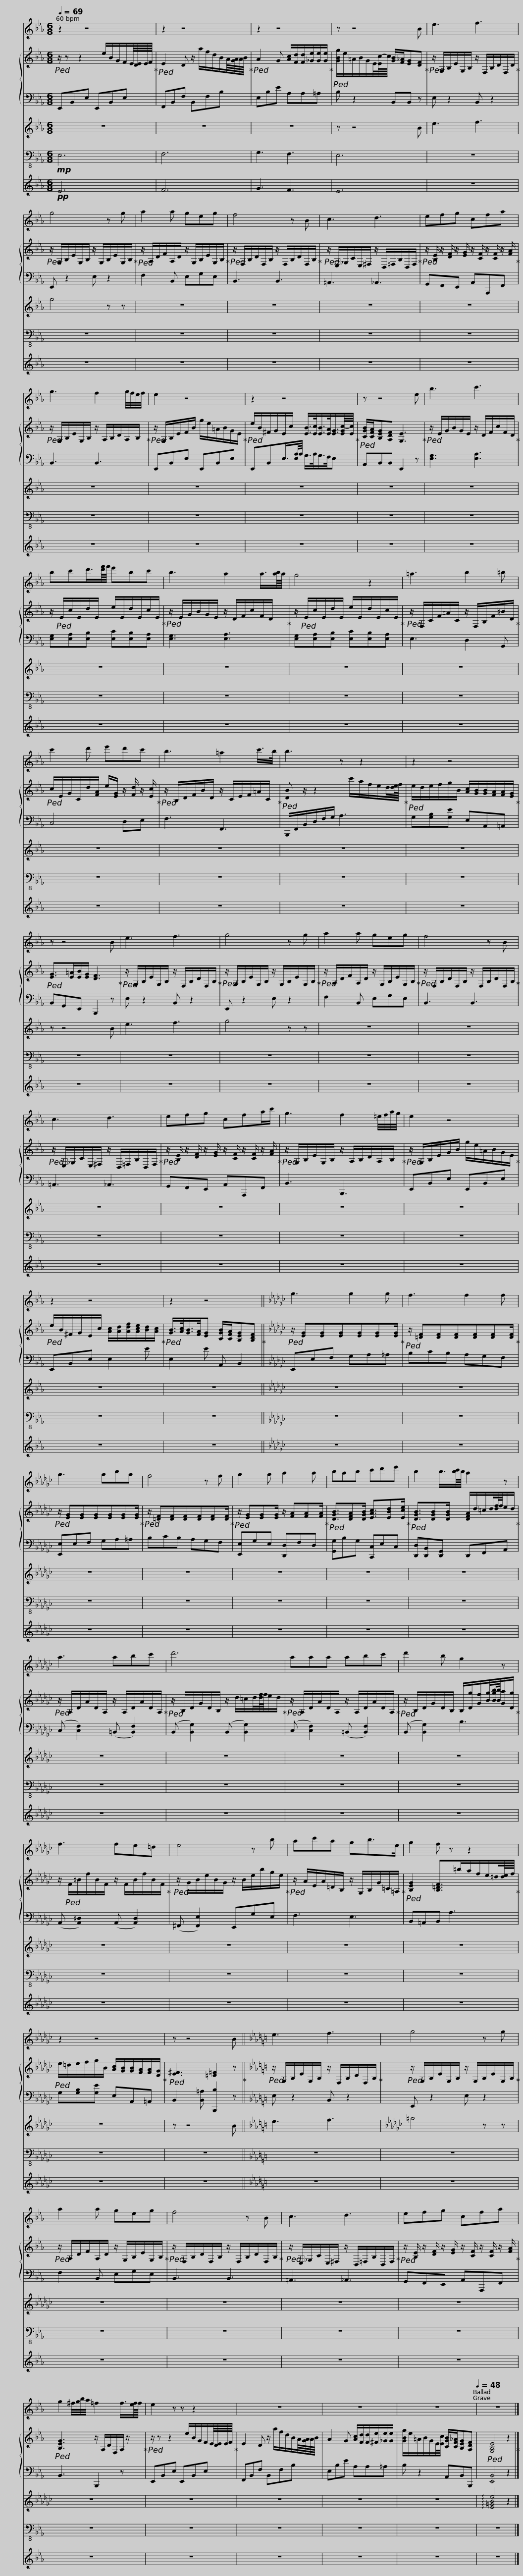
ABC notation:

X:1
%%score 1 { 2 | 3 } 4 5 6
L:1/8
Q:1/4=69
M:6/8
I:linebreak $
K:Eb
V:1 treble
V:2 treble
V:3 bass
V:4 treble+15
V:5 bass-8
V:6 treble
V:1
 z2 z4 | z2 z4 | z2 z4 |$ z z4 B | e3 f3 | %5
 g4 z g |$ a2 a geg | f4 z B |$ c3 d3 | efg cfa |$ %10
 g3 f2 g/4f/4e/4f/4 | e2 z4 |$ z2 z4 | z z4 e | b3 c'3 |$ %15
 bc'd'3/4[d'f']/8f'/8 e'bc' | b3 a2 a3/4[ab]/8a/8 | g4 z2 |$ =a3 b2 =b | c'2 d' e'd'c' | %20
 b3 =a2 c'/>b/ |$ b3 z z2 | z2 z4 | z z4 B |$ e3 f3 | %25
 g4 z g | a2 a geg |$ f4 z B | c3 d3 |$ efg cfa/c'/ | %30
 g3 f2 =e/4f/4a/4g/4 |$ e2 z4 | z2 z4 | z2 z4 ||$[K:Gb] g3 g2 g | %35
 f3 f2 f | g3 gbg |$ f4 z f | g2 g a2 a | bab c'd'e' |$ %40
 b2 b3/4[bc']/8b/8 a2 z | a3 abc' |$ d'6 | aaa abc' |$ d'2 b g2 z | %45
 f3 fe=d | e4 z b |$ ac'a gb>e | g2 f z z2 |$ z2 z4 | %50
 z z4 B ||$[K:Eb] e3 f3 | g4 z g |$ a2 a geg | f4 z B |$ %55
 c3 d3 | efg cfa |$ g2 ^f/4g/4b/4a/4 =f2 f3/4[ef]/8f/8 | e2 z z z2 |$ z6 | %60
 z6 | z6[Q:1/4=60][Q:1/4=48] |$ z6 |] %63
V:2
!ped! z/ z z2 e/B/G/F/E/8[DE]/8E/8F/8!ped-up! |!ped! E2 D z/ a/f/d/B/A/8[GA]/8A/8B/8!ped-up! |!ped! A2 G [Ac]/[Fd]/[Fd]/[_Ge]/[Ge]/[Ge]/!ped-up! |$!ped! [GBg]/e/=A/B/G/E/4[Ec-]/8c/8 [GB]/[F_A]/[EG][DF]!ped-up! |!ped! z/ G,/B,/E/G,/B,/ z/ F,/B,/D/F,/D/!ped-up! | %5
!ped! z/ G,/B,/E/G,/B,/ z/ G,/B,/E/G,/B,/!ped-up! |$!ped! z/ A,/D/F/A,/D/ z/ G,/B,/E/G,/B,/!ped-up! |!ped! z/ F,/B,/D/F,/B,/ z/ F,/B,/D/F,/B,/!ped-up! |$!ped! z/ E,/_G,/C/E,/^F,/ z/ D,/=F,/B,/D,/F,/!ped-up! |!ped! z/ [B,E]/ z/ [DF]/ z/ [EG]/ z/ [CF]/ z/ [CF]/ z/ [FA]/!ped-up! |$ %10
!ped! z/ G,/B,/E/G,/B,/ z/ A,/B,/D/A,/B,/!ped-up! |!ped! z/ G,/B,/E/F/B/ g/e/=A/B/G/E/!ped-up! |$!ped! e/B/^F/G/E/c/ [EB]/>[Ec]/[EB]/>[EA]/[EG]3/4[EGc-]/8[Ec]/8!ped-up! |!ped! [CGB]/[CFA]/[B,EG][A,DF] [G,E]3!ped-up! |!ped! z/ E/G/B/G/E/ z/ D/F/c/F/D/!ped-up! |$ %15
 z/!ped! E/c/E/d/E/ e/E/d/E/c/E/!ped-up! |!ped! z/ E/G/B/G/E/ z/ D/F/c/F/D/!ped-up! | z/!ped! E/c/E/d/E/ e/E/d/E/c/E/!ped-up! |$!ped! z/ F,/C/F/=A/C/ z/ F,/B,/F/=B/D/!ped-up! |!ped! c/E/G/C/d/[FA]/ e/[EG]/ z/ [Fd]/ z/ [Ec]/!ped-up! | %20
!ped! z/ B,/D/F/B/D/ z/ C/E/F/=A/C/!ped-up! |$!ped! [DB] z/ z2 c'/a/f/e/d/4[de]/8f/8!ped-up! |!ped! e/d/e/f/g/B/ [Ac]/[GB]/[GB]/[FA]/[FA]/[EG]/!ped-up! |!ped! [EG]>[E=A][EB]/[EG]/ [DF]3!ped-up! |$!ped! z/ G,/B,/E/G,/B,/ z/ F,/B,/D/F,/B,/!ped-up! | %25
!ped! z/ G,/B,/E/G,/B,/ z/ G,/B,/E/G,/B,/!ped-up! |!ped! z/ A,/D/F/A,/D/ z/ G,/B,/E/G,/B,/!ped-up! |$!ped! z/ F,/B,/D/F,/B,/ z/ F,/B,/D/F,/B,/!ped-up! |!ped! z/ E,/_G,/C/E,/^F,/ z/ D,/=F,/B,/D,/F,/!ped-up! |$!ped! z/ [B,E]/ z/ [DF]/ z/ [EG]/ z/ [CF]/ z/ [CF]/ z/ [FA]/!ped-up! | %30
!ped! z/ G,/B,/E/G,/B,/ z/ A,/B,/D/A,/B,/!ped-up! |$!ped! z/ G,/B,/E/G/B/ g/e/=A/B/G/E/!ped-up! |!ped! e/B/^F/G/E/c/ [Ac]/[Ad]/[Adf]/[Ace]/[Bd]/[Ac]/!ped-up! |!ped! [GB]/>[Ac]/[GB]/>[FA]/[EG] [CGB]/[CFA]/[B,EG][B,DF]!ped-up! ||$[K:Gb]!ped! z/ [EG][EG][EG][EG][EG][EG]/!ped-up! | %35
!ped! z/ [=DF][DF][DF][DF][DF][DF]/!ped-up! |!ped! z/ [EG][EG][EG][EG][EG][EG]/!ped-up! |$!ped! z/ [=DF][DF][DF][DF][DF][DF]/!ped-up! |!ped! z/ [EG][EG][EG]/ z/ [FA][FA][FA]/!ped-up! |!ped! [DGB]3/2[DFA][DGB]/ [EAc]3/2[EBd][Ece]/!ped-up! |$ %40
!ped! [DGB]3/2[DGB][DGB]/ [DFA]/d/=c/d/4[df]/8f/8e/d/!ped-up! |!ped! z/ A,/D/A/D/A,/ z/ A,/D/A/D/A,/!ped-up! |$!ped! z/ B,/D/G/D/B,/ z/ d/=c/d/4[df]/8f/8e/d/!ped-up! |!ped! z/ A,/D/A/D/A,/ z/ A,/D/A/D/A,/!ped-up! |$!ped! z/ B,/D/G/D/B,/ B,/[Dg]/[Gf]/[Bg]/4[Bgb]/8[Bb]/8[Ga]/[Dg]/!ped-up! | %45
 z/!ped! F/=B/f/B/F/ z/ F/B/f/B/F/!ped-up! |!ped! z/ G/B/e/B/G/ z/ B/e/b/g/e/!ped-up! |$!ped! z/ A/E/A/=D/B,/ z/ G,/B,/G/=C/=A,/!ped-up! |!ped! [B,EG]2 [B,=DF]>=ba/f/e/=d/4[de]/8f/8!ped-up! |$!ped! e/=d/e/f/g/B/ [Ac]/[GB]/[GB]/[FA]/[FA]/[DG]/!ped-up! | %50
!ped! [E^F]3 [=D=F]2 z!ped-up! ||$[K:Eb]!ped! z/ G,/B,/E/G,/B,/ z/ F,/B,/D/F,/B,/!ped-up! |!ped! z/ G,/B,/E/G,/B,/ z/ G,/B,/E/G,/B,/!ped-up! |$!ped! z/ A,/D/F/A,/D/ z/ G,/B,/E/G,/B,/!ped-up! |!ped! z/ F,/B,/D/F,/B,/ z/ F,/B,/D/F,/B,/!ped-up! |$ %55
!ped! z/ E,/_G,/C/E,/^F,/ z/ D,/=F,/B,/D,/F,/!ped-up! |!ped! z/ [B,E]/ z/ [DF]/ z/ [EG]/ z/ [CF]/ z/ [CF]/ z/ [FA]/!ped-up! |$!ped! [B,EG]3 z/ A,/D/F,/A,/ z/!ped-up! |!ped! z/ z z2 e/B/G/F/E/8[DE]/8E/8F/8!ped-up! |$ E2 D z/ a/f/d/B/A/8[GA]/8A/8B/8 | %60
 A2 G [Ac]/[Fd]/[Fd]/[^Fe]/[_Ge]/[Ge]/ | [GBg]/e/=A/B/G/E/4[Ec]/4 [CGB]/[CF_A]/[B,EG][A,DF] |$!ped! [G,B,E]4 z2!ped-up! |] %63
V:3
 E,,B,,E, E,,B,,E, | F,,B,,F, B,,F,B, | E,B,E A,A,=A, |$ B, z2 B,,B,, z | E, z2 B,, z2 | %5
 E,, z2 E, z2 |$ F,2 B,, E,G,E, | B,,3 B,,3 |$ =A,,3 _A,,3 | G,,F,,E,, A,,A,,,F,, |$ %10
 B,,3 B,,3 | E,,B,,E, E,,B,,E, |$ E,,B,,E,3/4[E,A,]/8A,/8 G,/>A,/G,/>F,/E, | A,,B,,B,, E,,2 z | [E,G,]3 [E,A,]3 |$ %15
 [E,G,][E,A,][E,B,] [E,C][E,B,][E,A,] | [E,G,]3 [E,A,]3 | [E,G,][E,A,][E,B,] [E,C][E,B,][E,A,] |$ E,3 D,2 G,, | C,4 D,E, | %20
 F,3 F,,3 |$ B,,,/F,,/B,,/D,/F,/G,/ A,3 | G,[G,B,][G,E] E,A,,=A,, | B,,G,,E,, B,,,2 z |$ E, z2 B,, z2 | %25
 E,, z2 E, z2 | F,2 B,, E,G,E, |$ B,,3 B,,3 | =A,,3 _A,,3 |$ G,,F,,E,, A,,A,,,F,, | %30
 B,,3 B,,,3 |$ E,,B,,E, E,,B,,E, | E,,B,,E, E,2 E | E,2 E A,, B,,2 ||$[K:Gb] E,,E,F, G,A,=A, | %35
 B,CB, A,G,F, | [E,,E,]E,F, G,A,=A, |$ B,CB, A,G,F, | [E,,E,]G,E, [D,,D,]F,D, | [G,,G,]B,G, [C,,C,]E,C, |$ %40
 [D,,D,][D,,B,,][D,,G,,] D,,F,,A,, | (C, [C,F,]2) (=B,, [B,,F,]2) |$ (B,, [B,,G,]2) (B,, [B,,G,]2) | (C, [C,F,]2) (=B,, [B,,F,]2) |$ (B,, [B,,G,]2) B,3 | %45
 (A,, [A,,=D,]2) (A,, [A,,D,]2) | (^F,, [F,,E,]2) E,,G,E, |$ F,3 E,3 | B,,=A,,B,, A,3 |$ G,[G,B,][G,E] E,A,,=A,, | %50
 B,,2 [B,,=A,] [B,,,B,]2 z ||$[K:Eb] E, z2 B,, z2 | E,, z2 E, z2 |$ F,2 B,, E,G,E, | B,,3 B,,3 |$ %55
 =A,,3 _A,,3 | G,,F,,E,, A,,A,,,F,, |$ B,,3 B,,,2 z | E,,B,,E, E,,B,,E, |$ F,,B,,F, B,,F,B, | %60
 E,B,E A,A,=A, | B, z2 A,,B,,B,,, |$ [E,,B,,]4 z2 |] %63
V:4
 z6 | z6 | z6 |$[K:Eb] z z4 B | e3 f3 | %5
 g4 z z |$ z6 | z6 |$ z6 | z6 |$ %10
 z6 | z6 |$ z6 | z6 | z6 |$ %15
 z6 | z6 | z6 |$ z6 | z6 | %20
 z6 |$ z6 | z6 | z z4 B |$ e3 f3 | %25
 g4 z z | z6 |$ z6 | z6 |$ z6 | %30
 z6 |$ z6 | z6 | z6 ||$[K:Gb] z6 | %35
 z6 | z6 |$ z6 | z6 | z6 |$ %40
 z6 | z6 |$ z6 | z6 |$ z6 | %45
 z6 | z6 |$ z6 | z6 |$[K:Gb] z6 | %50
 z z4 B ||$[K:Eb] e3 f3 |[K:Gb] =g4 z z |$ z6 | z6 |$ %55
 z6 | z6 |$ z6 | z6 |$ z6 | %60
 z6 | z6 |$ !arpeggio![E=GBe]4 z2 |] %63
V:5
!mp! E,6 | F,6 | G,3 F,3 |$ E,6 | z6 | %5
 z6 |$ z6 | z6 |$ z6 | z6 |$ %10
 z6 | z6 |$ z6 | z6 | z6 |$ %15
 z6 | z6 | z6 |$ z6 | z6 | %20
 z6 |$ z6 | z6 | z6 |$ z6 | %25
 z6 | z6 |$ z6 | z6 |$ z6 | %30
 z6 |$ z6 | z6 | z6 ||$[K:Gb] z6 | %35
 z6 | z6 |$ z6 | z6 | z6 |$ %40
 z6 | z6 |$ z6 | z6 |$ z6 | %45
 z6 | z6 |$ z6 | z6 |$[K:Gb] z6 | %50
 z6 ||$[K:Eb] z6 | z6 |$ z6 | z6 |$ %55
 z6 | z6 |$ z6 | z6 |$ z6 | %60
 z6 | z6 |$ z6 |] %63
V:6
!pp! E6 | F6 | G3 F3 |$ E6 | z6 | %5
 z6 |$ z6 | z6 |$ z6 | z6 |$ %10
 z6 | z6 |$ z6 | z6 | z6 |$ %15
 z6 | z6 | z6 |$ z6 | z6 | %20
 z6 |$ z6 | z6 | z6 |$ z6 | %25
 z6 | z6 |$ z6 | z6 |$ z6 | %30
 z6 |$ z6 | z6 | z6 ||$[K:Gb] z6 | %35
 z6 | z6 |$ z6 | z6 | z6 |$ %40
 z6 | z6 |$ z6 | z6 |$ z6 | %45
 z6 | z6 |$ z6 | z6 |$[K:Gb] z6 | %50
 z6 ||$[K:Eb] z6 | z6 |$ z6 | z6 |$ %55
 z6 | z6 |$ z6 | z6 |$ z6 | %60
 z6 | z6 |$ z6 |] %63
